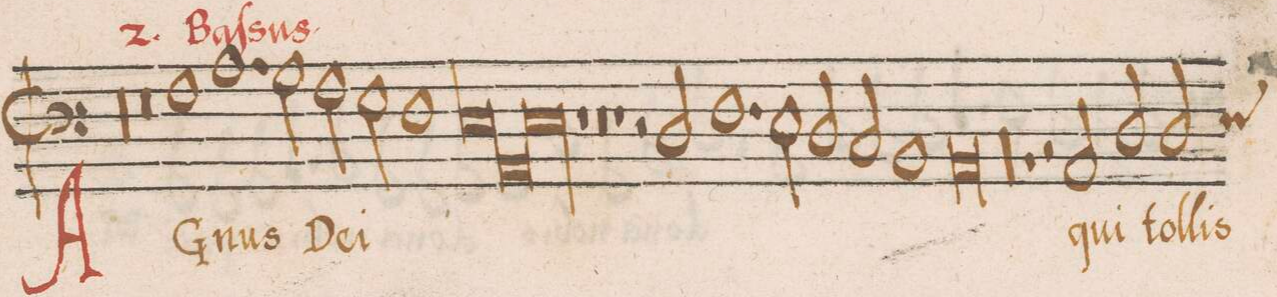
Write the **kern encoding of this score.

**kern	**text
*I"BASSVS II	*
*clefF4	*
*k[]	*
*met(c|)	*
*M2/1	*
0r	.
=35	=35
0r	.
=36	=36
0r	.
=37	=37
1A	AG-
1.c	-nus
=38	=38
2B\	De-
2A\	-i
2G\	.
=39	=39
1F	.
*lig	*
1E	.
=40	=40
1AA	.
00E	.
*Xlig	*
=41	=41
=42	=42
1r	.
=43	=43
0r	.
=44	=44
1r	.
2r	.
2D/	.
=45	=45
1.F	.
2E\	.
=46	=46
2D/	.
2C/	.
1BB	.
=47	=47
0AA	.
=48	=48
0r	.
=49	=49
0r	.
=50	=50
1r	.
2r	.
2AA/	qui
=51	=51
2D/	tol-
*custos:E	*
2D/	-lis
*-	*-
